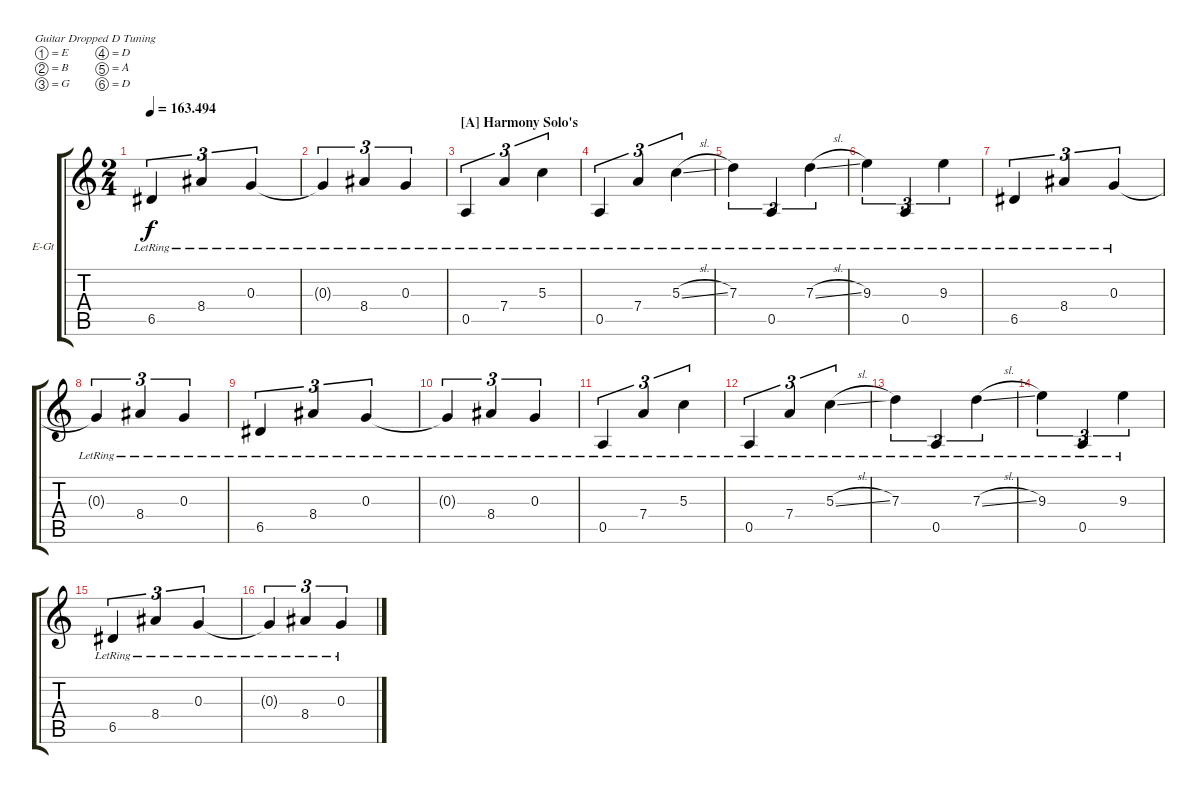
\defaultSystemsLayout 4
\bracketExtendMode groupsimilarinstruments
\firstSystemTrackNameOrientation horizontal
\otherSystemsTrackNameOrientation horizontal
\track ("Clean Rythem" "E-Gt") {instrument electricguitarclean}
\staff {score tabs}
\tuning (E4 B3 G3 D3 A2 D2)
\ts (2 4)
\tempo
163.494
\accidentals auto
\clef g2
\ottava regular
\simile none
\ks c
6.5{lr}.4{tu (3 2) dy f} 8.4{lr}.4{tu (3 2)} 0.3{lr}.4{tu (3 2)} |
0.3{lr t}.4{tu (3 2)} 8.4{lr}.4{tu (3 2)} 0.3{lr}.4{tu (3 2)} |
\section ("A" "Harmony Solo's")
0.5{lr}.4{tu (3 2)} 7.4{lr}.4{tu (3 2)} 5.3{lr}.4{tu (3 2)} |
0.5{lr}.4{tu (3 2)} 7.4{lr}.4{tu (3 2)} 5.3{sl lr}.4{tu (3 2)} |
7.3{lr}.4{tu (3 2)} 0.5{lr}.4{tu (3 2)} 7.3{sl lr}.4{tu (3 2)} |
9.3{lr}.4{tu (3 2)} 0.5{lr}.4{tu (3 2)} 9.3{lr}.4{tu (3 2)} |
6.5{lr}.4{tu (3 2)} 8.4{lr}.4{tu (3 2)} 0.3{lr}.4{tu (3 2)} |
0.3{lr t}.4{tu (3 2)} 8.4{lr}.4{tu (3 2)} 0.3{lr}.4{tu (3 2)} |
6.5{lr}.4{tu (3 2)} 8.4{lr}.4{tu (3 2)} 0.3{lr}.4{tu (3 2)} |
0.3{lr t}.4{tu (3 2)} 8.4{lr}.4{tu (3 2)} 0.3{lr}.4{tu (3 2)} |
0.5{lr}.4{tu (3 2)} 7.4{lr}.4{tu (3 2)} 5.3{lr}.4{tu (3 2)} |
0.5{lr}.4{tu (3 2)} 7.4{lr}.4{tu (3 2)} 5.3{sl lr}.4{tu (3 2)} |
7.3{lr}.4{tu (3 2)} 0.5{lr}.4{tu (3 2)} 7.3{sl lr}.4{tu (3 2)} |
9.3{lr}.4{tu (3 2)} 0.5{lr}.4{tu (3 2)} 9.3{lr}.4{tu (3 2)} |
6.5{lr}.4{tu (3 2)} 8.4{lr}.4{tu (3 2)} 0.3{lr}.4{tu (3 2)} |
0.3{lr t}.4{tu (3 2)} 8.4{lr}.4{tu (3 2)} 0.3{lr}.4{tu (3 2)}
